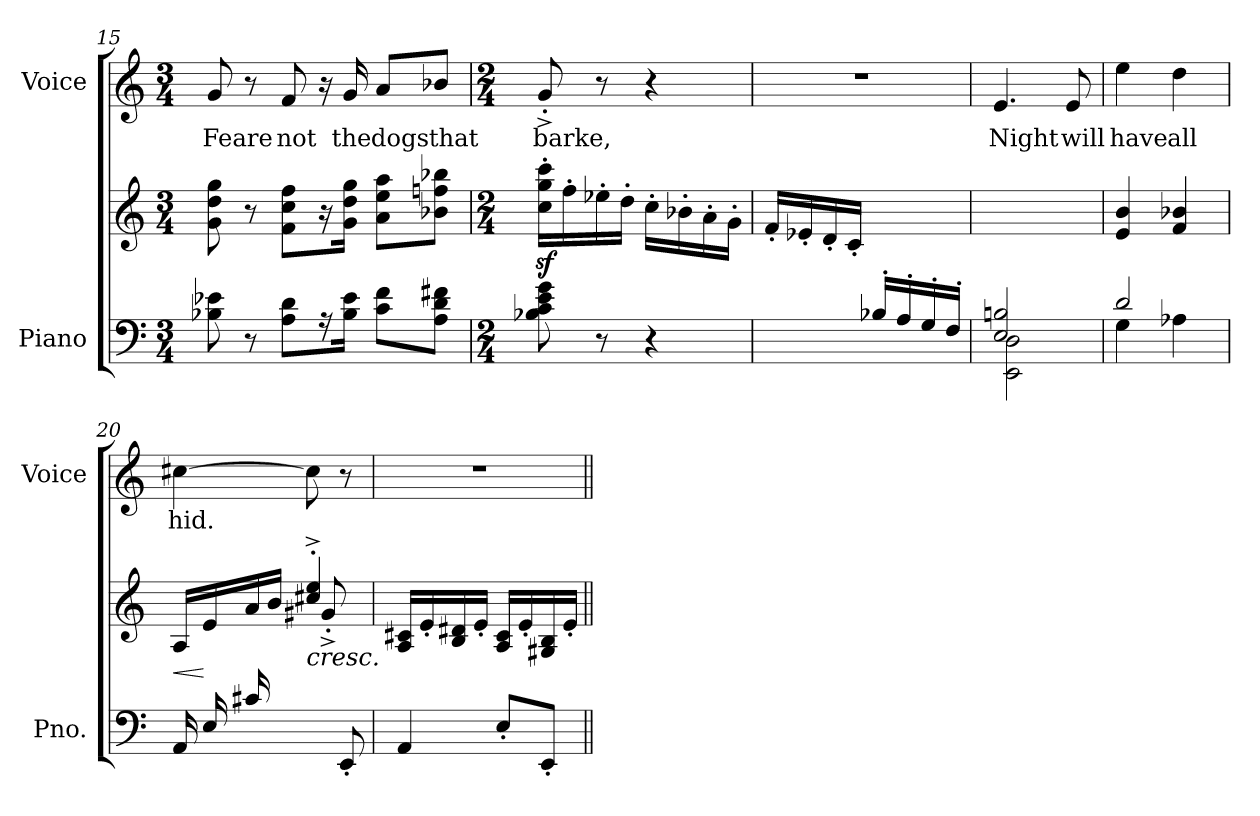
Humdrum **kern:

**kern	**kern	**dynam	**kern	**text
*part2	*part2	*part2	*part1	*part1
*staff3	*staff2	*staff2/3	*staff1	*staff1
*I"Piano	*	*	*I"Voice	*
*I'Pno.	*	*	*I'Voice	*
*clefF4	*clefG2	*	*clefG2	*
*k[]	*k[]	*	*k[]	*
*a:	*a:	*	*a:	*
*M3/4	*M3/4	*	*M3/4	*
=15	=15	=15	=15	=15
!	!	!	!	!LO:LY:b:color=#000000
8B-Xi\ 8e-Xi	8gi\ 8ddi 8ggi	.	8gi/	Feare
8r	8r	.	8r	.
!	!	!	!	!LO:LY:b:color=#000000
8Ai\ 8diL	8fi\ 8cci 8ffiL	.	8fi/	not
16r	16r	.	16r	.
!	!	!	!	!LO:LY:b:color=#000000
16B-i\ 16e-iJk	16gi\ 16ddi 16ggiJk	.	16gi/	the
!	!	!	!	!LO:LY:b:color=#000000
8ci\ 8fiL	8ai\ 8eei 8aaiL	.	8ai/L	dogs
!	!	!	!	!LO:LY:b:color=#000000
8Ai\ 8di 8f#XiJ	8b-Xi\ 8ffni 8bb-XiJ	.	8b-Xi/J	that
!!LO:LB:g=z
=16	=16	=16	=16	=16
*M2/4	*M2/4	*	*M2/4	*
!	!	!	!	!LO:LY:b:color=#000000
8B-Xi\ 8ci 8ei 8gi	16cci\z' 16ggiz' 16ccciz'LL	.	8g'^i/	barke,
.	16ff'i\	.	.	.
8r	16ee-X'i\	.	8r	.
.	16dd'i\JJ	.	.	.
4r	16cc'i\LL	.	4r	.
.	16b-X'i\	.	.	.
.	16a'i\	.	.	.
.	16g'i\JJ	.	.	.
=17	=17	=17	=17	=17
*^	*	*	*	*
!	!LO:N:vis=1	!	!	!LO:N:vis=1	!
4ryy	2ryy	16f'i/LL	.	2r	.
.	.	16e-X'i/	.	.	.
.	.	16d'i/	.	.	.
.	.	16c'i/JJ	.	.	.
16B-X'i/LL	.	4ryy	.	.	.
16A'i/	.	.	.	.	.
16G'i/	.	.	.	.	.
16F'i/JJ	.	.	.	.	.
=18	=18	=18	=18	=18	=18
!	!	!	!	!	!LO:LY:b:color=#000000
2Ei/ 2Bni	2EEi\ 2Di	2ryy	.	4.ei/	Night
!	!	!	!	!	!LO:LY:b:color=#000000
.	.	.	.	8ei/	will
=19	=19	=19	=19	=19	=19
!	!	!	!	!	!LO:LY:b:color=#000000
2di/	4Gi\	4ei/ 4bi	.	4eei\	have
!	!	!	!	!	!LO:LY:b:color=#000000
.	4A-Xi\	4fi/ 4b-Xi	.	4ddi\	all
!!LO:PB:g=z
=20	=20	=20	=20	=20	=20
!	!	!	!LO:HP:b	!	!
*v	*v	*^	*	*	*
*^	*	*	*	*	*
!	!	!	!	!	!	!LO:LY:b:color=#000000
*v	*v	*	*	*	*	*
16AAi/LL	16Ai/LL	8.ryy	<	[>4cc#Xi\	hid.
16Ei/	16ei/	.	[ [	.	.
16c#Xi/	16ai/	.	.	.	.
8.ryy	16bi/JJ	16d#Xi\JJ	.	.	.
!	!	!	!LO:HP:b	!	!
.	4cc#Xi/'^ 4eei'^	8g#X'^i/L	<	8cc#i\]	.
8EE'i/J	.	8ryy	.	8r	.
=21	=21	=21	=21	=21	=21
!	!	!	!	!LO:N:vis=1	!
*	*v	*v	*	*	*
4AAi/	16Ai/ 16c#XiLL	.	2r	.
.	16e'i/	.	.	.
.	16Bi/ 16d#Xi	.	.	.
.	16e'i/JJ	.	.	.
8E'i/L	16Ai/ 16c#iLL	.	.	.
.	16e'i/	.	.	.
8EE'i/J	16G#Xi/ 16Bi	.	.	.
.	16e'i/JJ	.	.	.
=||	=||	=||	=||	=||
*-	*-	*-	*-	*-
